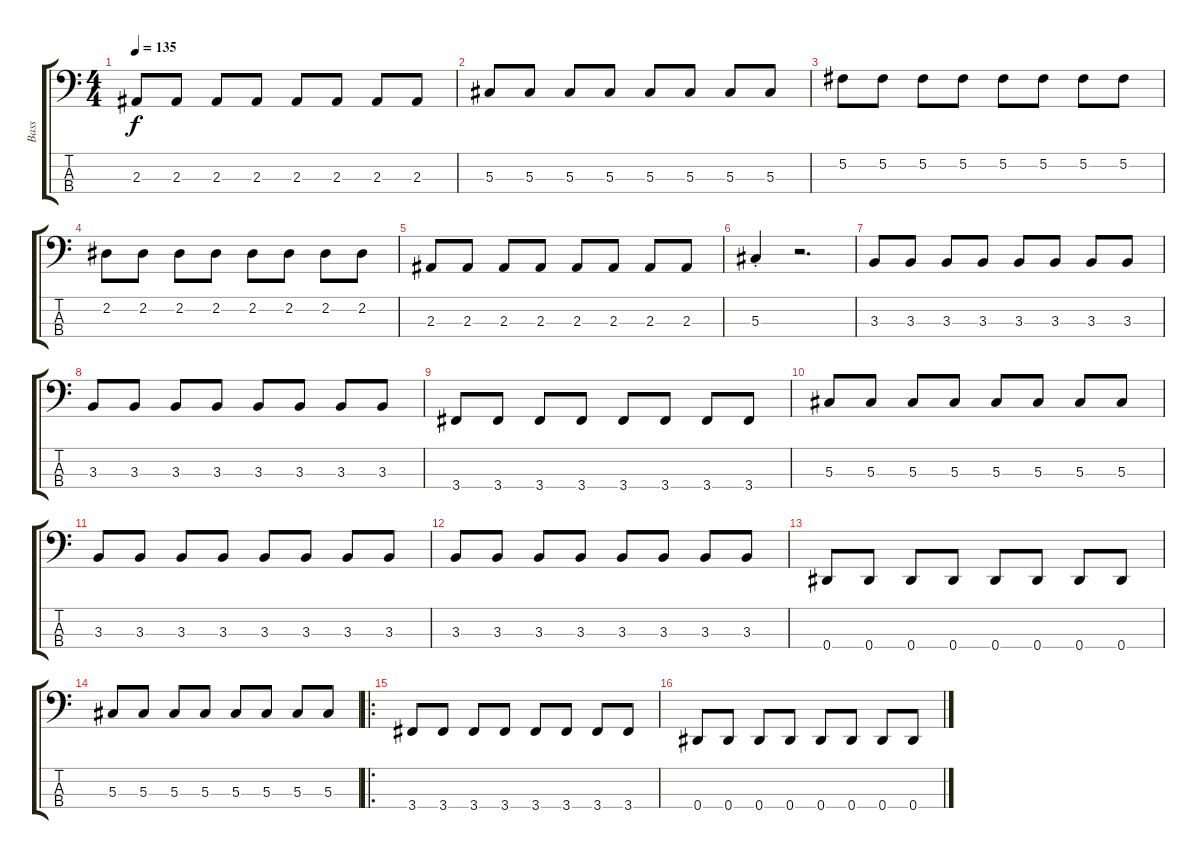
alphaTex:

\track ("Bass" "Bass") {instrument electricbasspick}
\staff {score tabs}
\tuning (Gb2 Db2 Ab1 Eb1) {hide}
\ts (4 4)
\tempo 135
\clef f4
\ks c
2.3.8{dy f} 2.3.8 2.3.8 2.3.8 2.3.8 2.3.8 2.3.8 2.3.8 |
5.3.8 5.3.8 5.3.8 5.3.8 5.3.8 5.3.8 5.3.8 5.3.8 |
5.2.8 5.2.8 5.2.8 5.2.8 5.2.8 5.2.8 5.2.8 5.2.8 |
2.2.8 2.2.8 2.2.8 2.2.8 2.2.8 2.2.8 2.2.8 2.2.8 |
2.3.8 2.3.8 2.3.8 2.3.8 2.3.8 2.3.8 2.3.8 2.3.8 |
5.3{st}.4 r.2{d} |
3.3.8 3.3.8 3.3.8 3.3.8 3.3.8 3.3.8 3.3.8 3.3.8 |
3.3.8 3.3.8 3.3.8 3.3.8 3.3.8 3.3.8 3.3.8 3.3.8 |
3.4.8 3.4.8 3.4.8 3.4.8 3.4.8 3.4.8 3.4.8 3.4.8 |
5.3.8 5.3.8 5.3.8 5.3.8 5.3.8 5.3.8 5.3.8 5.3.8 |
3.3.8 3.3.8 3.3.8 3.3.8 3.3.8 3.3.8 3.3.8 3.3.8 |
3.3.8 3.3.8 3.3.8 3.3.8 3.3.8 3.3.8 3.3.8 3.3.8 |
0.4.8 0.4.8 0.4.8 0.4.8 0.4.8 0.4.8 0.4.8 0.4.8 |
5.3.8 5.3.8 5.3.8 5.3.8 5.3.8 5.3.8 5.3.8 5.3.8 |
\ro
3.4.8 3.4.8 3.4.8 3.4.8 3.4.8 3.4.8 3.4.8 3.4.8 |
0.4.8 0.4.8 0.4.8 0.4.8 0.4.8 0.4.8 0.4.8 0.4.8
